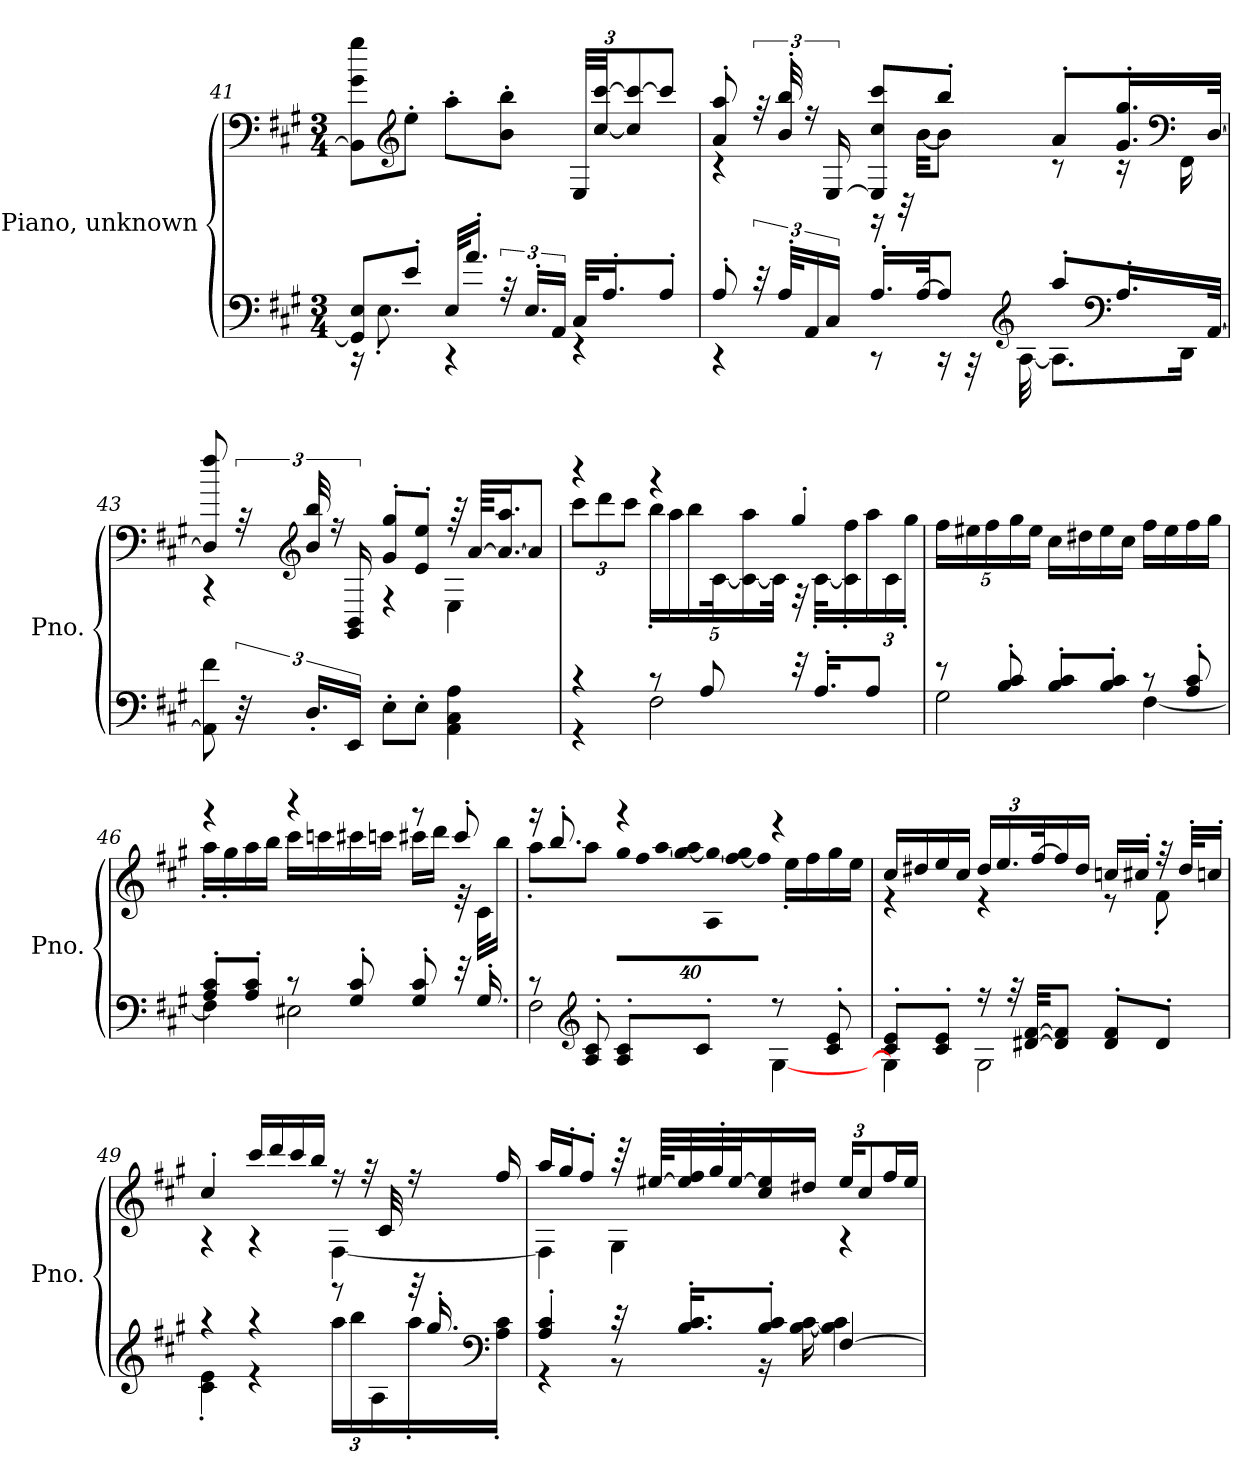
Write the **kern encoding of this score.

**kern	**kern
*part1	*part1
*staff2	*staff1
*I"Piano, unknown	*
*I'Pno.	*
!!LO:LB:g=z
*clefF4	*clefF4
*k[f#c#g#]	*k[f#c#g#]
*M3/4	*M3/4
=41	=41
*^	*
8GG#/] 8E/L	16r	8BB\] 8g#\ 8gg#\L
.	8.E'\	.
*	*	*clefG2
8e'/J	.	8ee'\J
32E/KLL	4r	8aa'\L
16.a'/JJ	.	.
48r	.	8b\' 8bb\'J
24.E'/LL	.	.
24AA/JJ	.	.
*	*	*Xbrackettup
32C#/KLL	4r	48E/LLL
.	.	[48cc#/ [48ccc#/JJ
16.A'/J	.	.
.	.	12cc#/] 12ccc#/_
8A'/J	.	8ccc#/J]
=42	=42	=42
*	*	*^
8A'/	4r	8a/' 8aa/'	4r
*	*	*brackettup	*
48r	.	48r	.
48A'/KLL	.	48b/' 48bb/'	.
24AA/	.	24r	.
24C#/JJ	.	[24E/	.
16.A'/LL	8r	8E/] 8cc#/ 8ccc#/L	16r
.	.	.	32r
[32A/JK	.	.	[32b\KKL
8A/J]	16r	8bb'/J	8b\J]
.	32r	.	.
*clefG2	*	*	*
.	[32A\	.	.
8aa'/L	8.A\L]	8a'/L	8r
*clefF4	*	*	*
16.A'/L	.	16.g#/' 16.gg#/'L	16r
*	*	*clefF4	*
.	16DD\Jk	.	16FF#\
[32AA/JJk	.	[32D/JJk	.
*v	*v	*	*
!!LO:LB:g=z	!!
=43	=43	=43
8AA\] 8f#\	8D/] 8ff#/	4r
48r	48r	.
*	*clefG2	*
24.D'/LL	48b/ 48bb/	.
.	24r	.
24EE/JJ	24GG#/ 24BB/	.
8E'\L	8g#/' 8gg#/'L	4r
8E'\J	8e/' 8ee/'J	.
4AA\ 4C#\ 4A\	64r	4E\
.	[64a/KKLL	.
.	16.a/_ 16.aa/J	.
.	8a/J]	.
=44	=44	=44
*^	*	*
*	*	*	*Xbrackettup
4r	4r	4r	12ccc#\L
.	.	.	12ddd\
.	.	.	12ccc#\J
8r	2F#\	4r	20bb'\LL
.	.	.	20aa\
.	.	.	20bb\
8A/	.	.	.
.	.	.	[40c#\K
.	.	.	20c#\_ 20aa\
.	.	.	40c#\JJk]
32r	.	4gg#'/	32r
16.A'/KL	.	.	[32c#'\KLL
.	.	.	16c#\]' 16ff#\'
8A/J	.	.	24aa\
.	.	.	24c#\
.	.	.	24gg#'\JJ
*	*	*v	*v
!!LO:LB:g=z
=45	=45	=45
8r	2G#\	20ff#\LL
.	.	20ee#X\
.	.	20ff#\
8B/' 8c#/'	.	.
.	.	20gg#\
.	.	20ee#\JJ
8B/' 8c#/'L	.	16cc#\LL
.	.	16dd#X\
8B/' 8c#/'J	.	16ee#\
.	.	16cc#\JJ
8r	[4F#\	16ff#\LL
.	.	16ee#\
8A/' 8c#/'	.	16ff#\
.	.	16gg#\JJ
=46	=46	=46
*	*	*^
8A/' 8c#/'L	4F#\]	4r	16aa'\LL
.	.	.	16gg#'\
8A/' 8c#/'J	.	.	16aa\
.	.	.	16bb\JJ
8r	2E#X\	4r	16ccc#\LL
.	.	.	16cccn\
8G#/' 8c#/'	.	.	16ccc#X\
.	.	.	16cccn\JJ
8G#/' 8c#/'	.	8r	16ccc#X\LL
.	.	.	16ddd\JJ
32r	.	8ccc#'/	32r
16.G#'/	.	.	32c#\KLL
.	.	.	16bb\JJ
!!LO:LB:g=z	!!
=47	=47	=47	=47
8r	2F#\	16r	8aa'\L
.	.	8.bb'/	.
*clefG2	*	*	*
8A/' 8c#/'	.	.	8aa\J
!	!	!	!LO:N:vis=32
8A/' 8c#/'L	.	4r	640%23gg#\LLL
!	!	!	!LO:N:vis=32
.	.	.	640%23ff#\
!	!	!	!LO:N:vis=32
.	.	.	[640%23aa\
!	!	!	!LO:N:vis=32
.	.	.	[640%23gg#\ 640%23aa\]
8c#'/J	.	.	.
!	!	!	!LO:N:vis=32
.	.	.	640%23A\ 640%23gg#\_
!	!	!	!LO:N:vis=32
.	.	.	[640%23ff#\ 640%23gg#\]
!	!	!	!LO:N:vis=32
.	.	.	640%23ff#\JJJ]
8r	[4G#\	4r	.
.	.	.	16ee'\LL
.	.	.	16ff#\
8c#/' 8e/'	.	.	.
.	.	.	16gg#\
.	.	.	16ee\JJ
640ryy	640ryy	640ryy	.
=48	=48	=48	=48
8c#/' 8e/'L	4G#\]	16cc#/LL	4r
.	.	16dd#X/	.
8c#/' 8e/'J	.	16ee/	.
.	.	16cc#/JJ	.
16r	2G#\	24dd#/LL	4r
.	.	24.ee/	.
32r	.	.	.
[32d#X/ [32f#/KKL	.	.	.
.	.	[48ff#/K	.
8d#/] 8f#/]J	.	16ff#/]	.
.	.	16dd#/JJ	.
8d#/' 8f#/'L	.	16ccn/LL	8r
.	.	16cc#X'/JJ	.
8d#'/J	.	32r	8f#'\
.	.	32dd#'/KLL	.
.	.	16ccn'/JJ	.
!!LO:LB:g=z	!!
=49	=49	=49	=49
4r	4c#\' 4e\'	4cc#'/	4r
4r	4r	16ccc#/LL	4r
.	.	16ddd/	.
.	.	16ccc#/	.
.	.	16bb/JJ	.
*	*Xbrackettup	*	*
8r	24aa\LL	16r	[4F#\
.	24bb\	.	.
.	.	32r	.
.	24A\	.	.
.	.	32c#/	.
32r	16aa'\	16r	.
16.gg#'/	.	.	.
*clefF4	*	*	*
.	16A\' 16c#\'JJ	16ff#/	.
=50	=50	=50	=50
4A/' 4c#/'	4r	16aa/LL	4F#\]
.	.	16gg#'/J	.
.	.	8ff#'/J	.
32r	8r	64r	4G#\
.	.	[64ee#X/KLLL	.
16.B/' 16.c#/'KL	.	32ee#/] 32ff#/	.
.	.	32gg#'/	.
.	.	[32ee#/J	.
8B/' 8c#/'J	16r	16cc#/ 16ee#/]	.
.	[16B\ [16c#\	16dd#X/JJ	.
[4F#/	4B\] 4c#\]	24ee#/KL	4r
.	.	12cc#/	.
.	.	16ff#/L	.
.	.	16ee#/JJ	.
*v	*v	*	*
*	*v	*v
=	=
*-	*-
